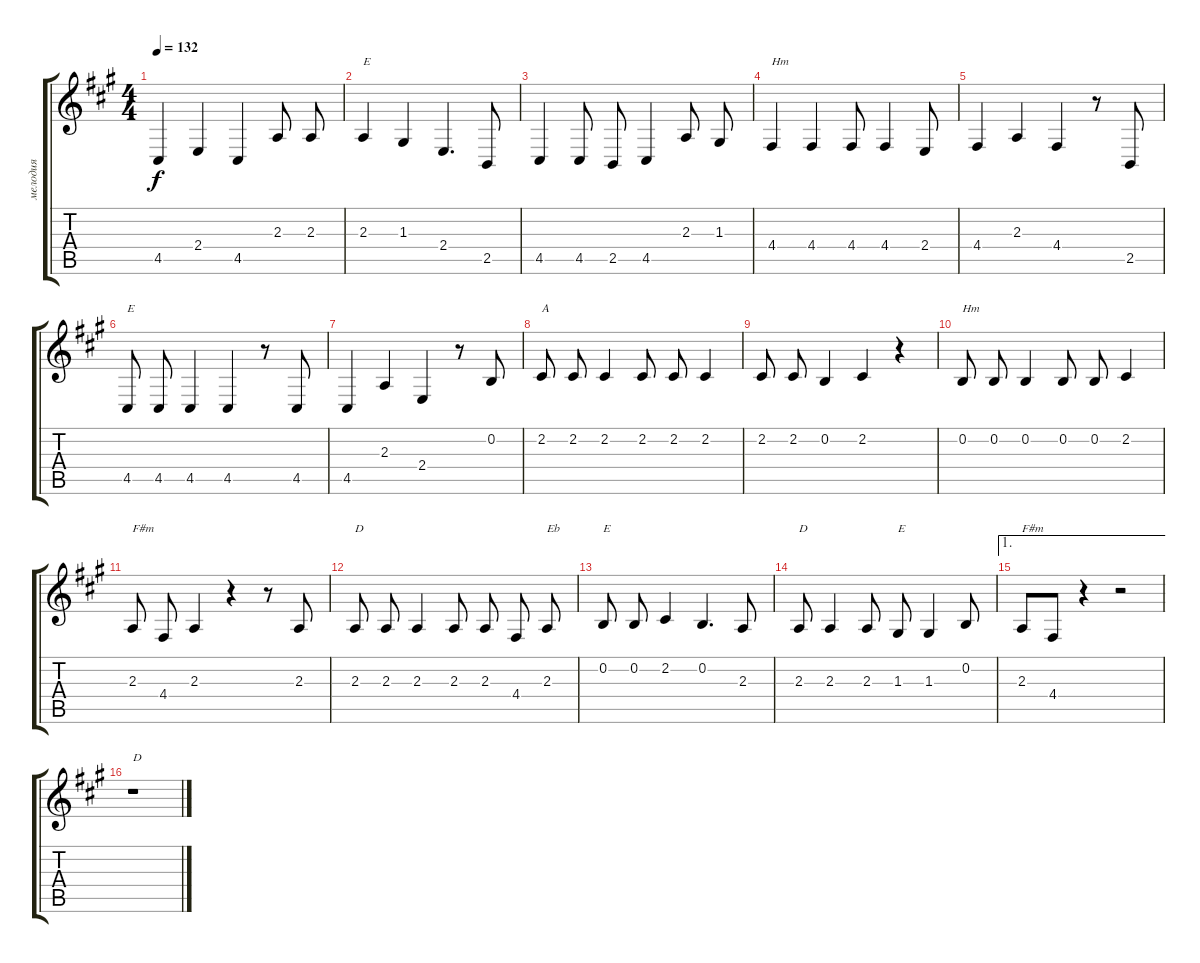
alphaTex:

\track ("мелодия" "мелодия") {instrument accordion}
\staff {score tabs}
\tuning (E4 B3 G3 D3 A2 E2) {hide}
\ts (4 4)
\tempo 132
\clef g2
\ks f#minor
4.5.4{dy f} 2.4.4 4.5.4 2.3.8{beam split} 2.3.8 |
2.3.4{txt "E"} 1.3.4 2.4.4{d} 2.5.8 |
4.5.4 4.5.8{beam split} 2.5.8 4.5.4 2.3.8{beam split} 1.3.8 |
4.4.4{txt "Hm"} 4.4.4 4.4.8 4.4.4 2.4.8 |
4.4.4 2.3.4 4.4.4 r.8 2.5.8 |
4.5.8{txt "E" beam split} 4.5.8 4.5.4 4.5.4 r.8 4.5.8 |
4.5.4 2.3.4 2.4.4 r.8 0.2.8 |
2.2.8{txt "A" beam split} 2.2.8 2.2.4 2.2.8{beam split} 2.2.8 2.2.4 |
2.2.8{beam split} 2.2.8 0.2.4 2.2.4 r.4 |
0.2.8{txt "Hm" beam split} 0.2.8 0.2.4 0.2.8{beam split} 0.2.8 2.2.4 |
2.3.8{txt "F#m" beam split} 4.4.8 2.3.4 r.4 r.8 2.3.8 |
2.3.8{txt "D" beam split} 2.3.8 2.3.4 2.3.8{beam split} 2.3.8 4.4.8{beam split} 2.3.8{txt "Eb"} |
0.2.8{txt "E" beam split} 0.2.8 2.2.4 0.2.4{d} 2.3.8 |
2.3.8{txt "D"} 2.3.4 2.3.8 1.3.8{txt "E"} 1.3.4 0.2.8 |
\ae 1
2.3.8{txt "F#m"} 4.4.8 r.4 r.2 |
r.1{txt "D"}
